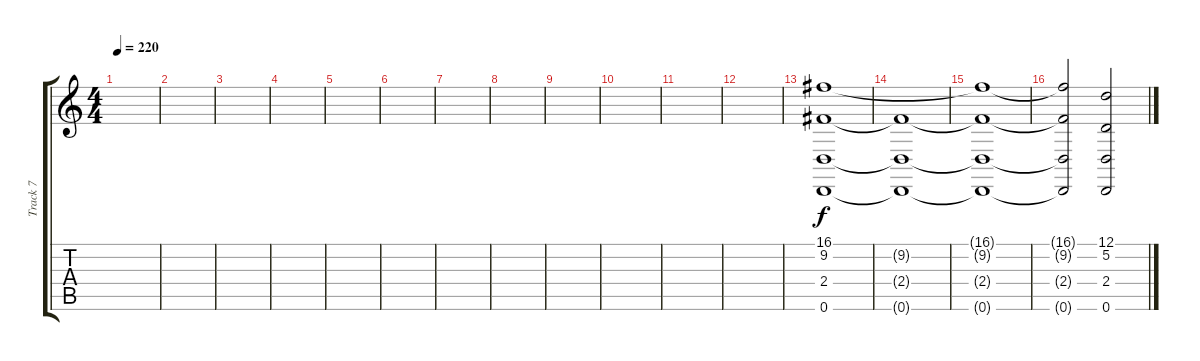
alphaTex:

\track ("Track 7" "Track 7") {instrument fx6goblins}
\staff {score tabs}
\tuning (D4 A3 F3 C3 G2 D2) {hide}
\ts (4 4)
\tempo 220
\clef g2
\ks c
|
|
|
|
|
|
|
|
|
|
|
|
(16.1 9.2 2.4 0.6).1{volume 14} |
(9.2{t} 2.4{t} 0.6{t}).1 |
(16.1{t} 9.2{t} 2.4{t} 0.6{t}).1 |
(16.1{t} 9.2{t} 2.4{t} 0.6{t}).2 (12.1 5.2 2.4 0.6).2
